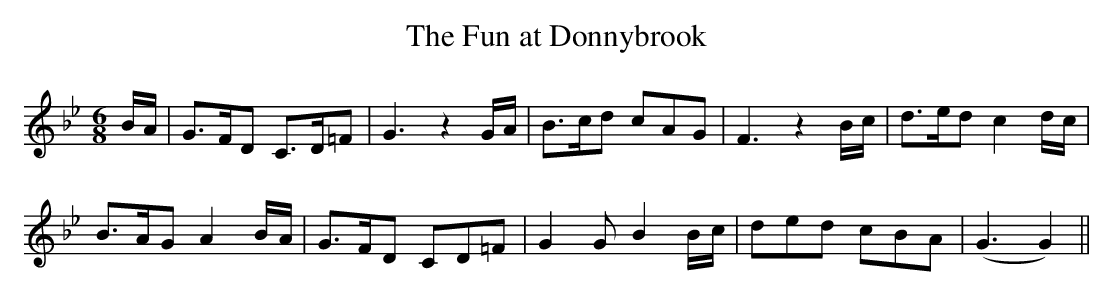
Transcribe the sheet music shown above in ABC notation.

X:1
T:Fun at Donnybrook, The
M:6/8
L:1/8
K:Gmin
B/A/|G>FD C>D=F|G3 z2G/A/|B>cd cAG|F3 z2B/c/|d>ed c2 d/c/|
B>AG A2 B/A/|G>FD CD=F|G2G B2B/c/|ded cBA|(G3 G2)||
